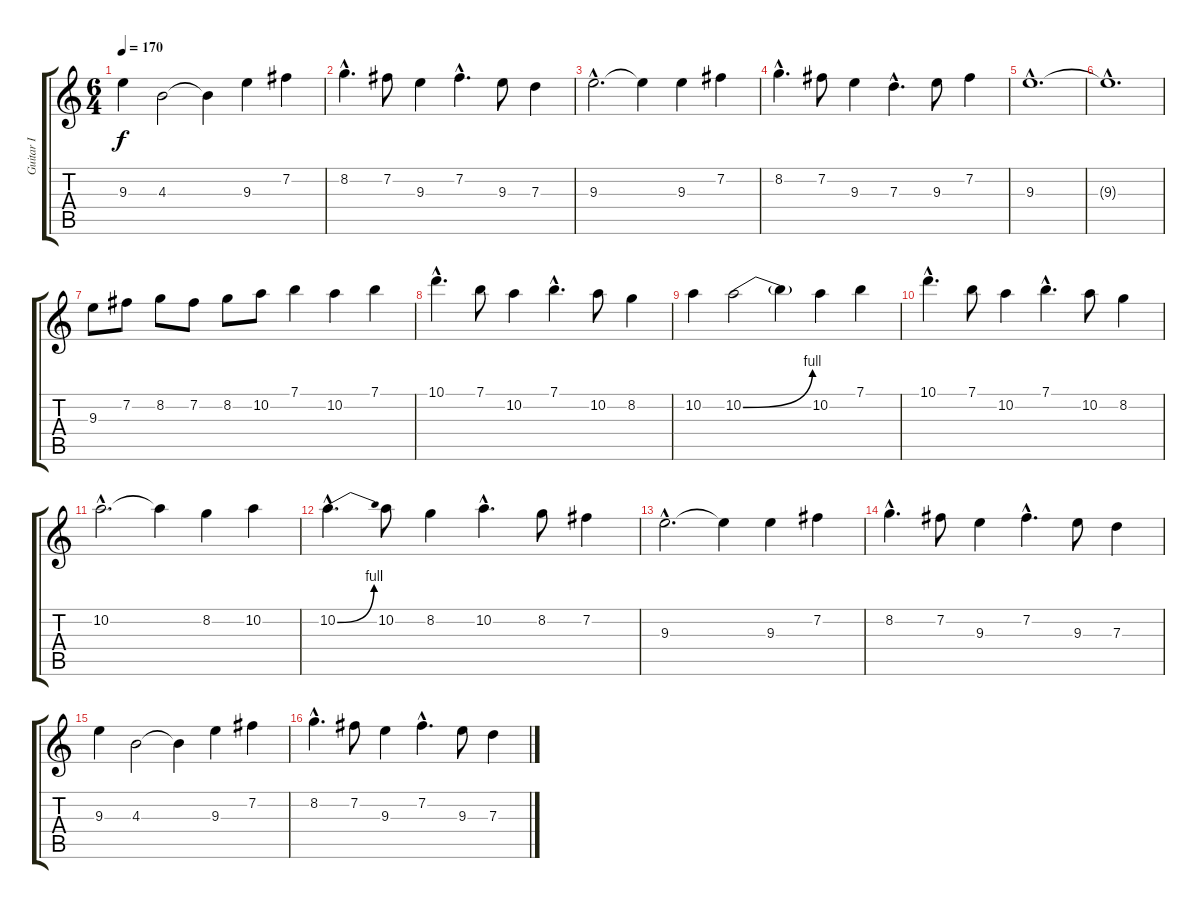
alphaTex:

\track ("Guitar I" "Guitar I") {instrument distortionguitar}
\staff {score tabs}
\tuning (E4 B3 G3 D3 A2 E2) {hide}
\ts (6 4)
\tempo 170
\clef g2
\ks c
9.3.4{dy f} 4.3.2 4.3{t}.4 9.3.4 7.2.4 |
8.2{hac}.4{d} 7.2.8 9.3.4 7.2{hac}.4{d} 9.3.8 7.3.4 |
9.3{hac}.2{d} 9.3{t}.4 9.3.4 7.2.4 |
8.2{hac}.4{d} 7.2.8 9.3.4 7.3{hac}.4{d} 9.3.8 7.2.4 |
9.3{hac}.1{d} |
9.3{hac t}.1{d} |
9.3.8{volume 10 instrument electricguitarjazz} 7.2.8 8.2.8 7.2.8 8.2.8 10.2.8 7.1.4 10.2.4 7.1.4 |
10.1{hac}.4{d} 7.1.8 10.2.4 7.1{hac}.4{d} 10.2.8 8.2.4 |
10.2.4 10.2{be (bend 0 0 60 4)}.2 10.2{t}.4 10.2.4 7.1.4 |
10.1{hac}.4{d} 7.1.8 10.2.4 7.1{hac}.4{d} 10.2.8 8.2.4 |
10.2{hac}.2{d} 10.2{t}.4 8.2.4 10.2.4 |
10.2{be (bend 0 0 60 4) hac}.4{d} 10.2.8 8.2.4 10.2{hac}.4{d} 8.2.8 7.2.4 |
9.3{hac}.2{d} 9.3{t}.4 9.3.4 7.2.4 |
8.2{hac}.4{d} 7.2.8 9.3.4 7.2{hac}.4{d} 9.3.8 7.3.4 |
9.3.4 4.3.2 4.3{t}.4 9.3.4 7.2.4 |
8.2{hac}.4{d} 7.2.8 9.3.4 7.2{hac}.4{d} 9.3.8 7.3.4
